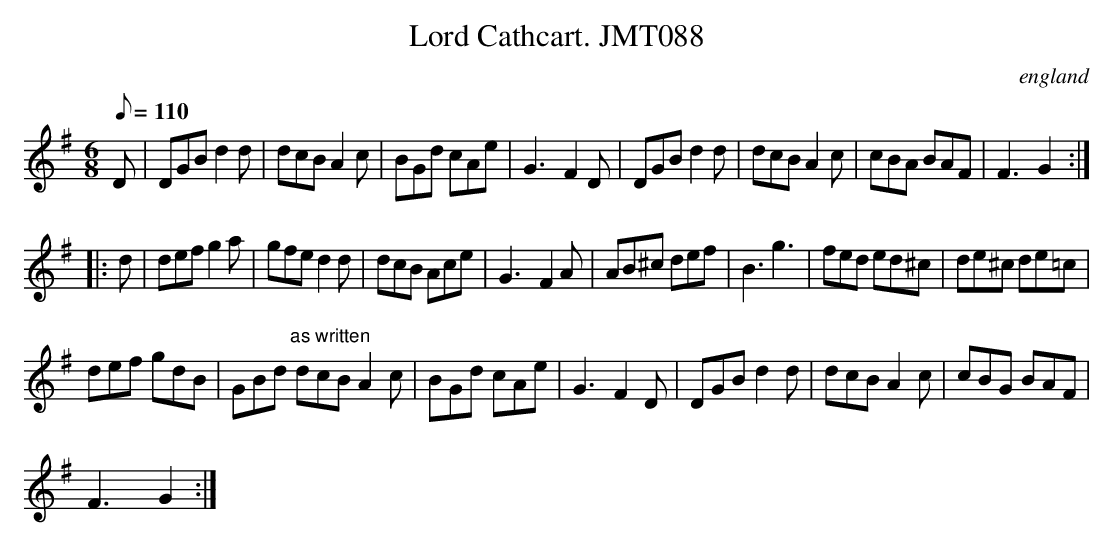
X:1
T:Lord Cathcart. JMT088
O:england
M:6/8
L:1/8
Q:110
K:G
D|DGB d2d|dcBA2c|BGd cAe|G3-F2D|DGBd2d|dcBA2c|cBA BAF|F3-G2:|
|:d|defg2a|gfed2d|dcB Ace|G3-F2A|AB^c def|B3g3|fed ed^c|de^c de=c|
def gdB|GBd"as written" dcBA2c|BGd cAe|G3-F2D|DGBd2d|dcB""A2c|cBG BAF|
F3G2:|]
